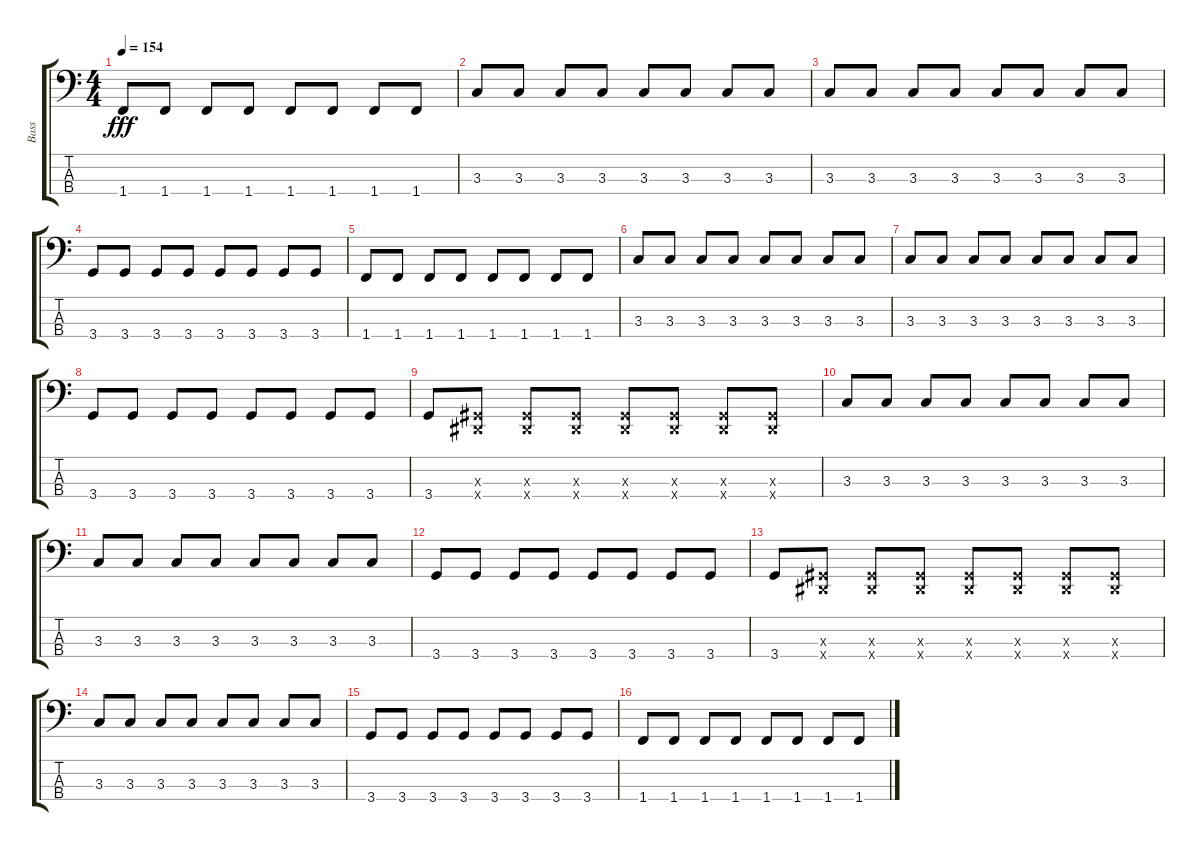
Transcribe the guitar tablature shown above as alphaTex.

\track ("Bass" "Bass") {instrument electricbasspick}
\staff {score tabs}
\tuning (G2 D2 A1 E1) {hide}
\ts (4 4)
\tempo 154
\clef f4
\ks c
1.4.8{dy fff} 1.4.8 1.4.8 1.4.8 1.4.8 1.4.8 1.4.8 1.4.8 |
3.3.8 3.3.8 3.3.8 3.3.8 3.3.8 3.3.8 3.3.8 3.3.8 |
3.3.8 3.3.8 3.3.8 3.3.8 3.3.8 3.3.8 3.3.8 3.3.8 |
3.4.8 3.4.8 3.4.8 3.4.8 3.4.8 3.4.8 3.4.8 3.4.8 |
1.4.8 1.4.8 1.4.8 1.4.8 1.4.8 1.4.8 1.4.8 1.4.8 |
3.3.8 3.3.8 3.3.8 3.3.8 3.3.8 3.3.8 3.3.8 3.3.8 |
3.3.8 3.3.8 3.3.8 3.3.8 3.3.8 3.3.8 3.3.8 3.3.8 |
3.4.8 3.4.8 3.4.8 3.4.8 3.4.8 3.4.8 3.4.8 3.4.8 |
3.4.8 (-1.3{x} -1.4{x}).8 (-1.3{x} -1.4{x}).8 (-1.3{x} -1.4{x}).8 (-1.3{x} -1.4{x}).8 (-1.3{x} -1.4{x}).8 (-1.3{x} -1.4{x}).8 (-1.3{x} -1.4{x}).8 |
3.3.8 3.3.8 3.3.8 3.3.8 3.3.8 3.3.8 3.3.8 3.3.8 |
3.3.8 3.3.8 3.3.8 3.3.8 3.3.8 3.3.8 3.3.8 3.3.8 |
3.4.8 3.4.8 3.4.8 3.4.8 3.4.8 3.4.8 3.4.8 3.4.8 |
3.4.8 (-1.3{x} -1.4{x}).8 (-1.3{x} -1.4{x}).8 (-1.3{x} -1.4{x}).8 (-1.3{x} -1.4{x}).8 (-1.3{x} -1.4{x}).8 (-1.3{x} -1.4{x}).8 (-1.3{x} -1.4{x}).8 |
3.3.8 3.3.8 3.3.8 3.3.8 3.3.8 3.3.8 3.3.8 3.3.8 |
3.4.8 3.4.8 3.4.8 3.4.8 3.4.8 3.4.8 3.4.8 3.4.8 |
1.4.8 1.4.8 1.4.8 1.4.8 1.4.8 1.4.8 1.4.8 1.4.8
